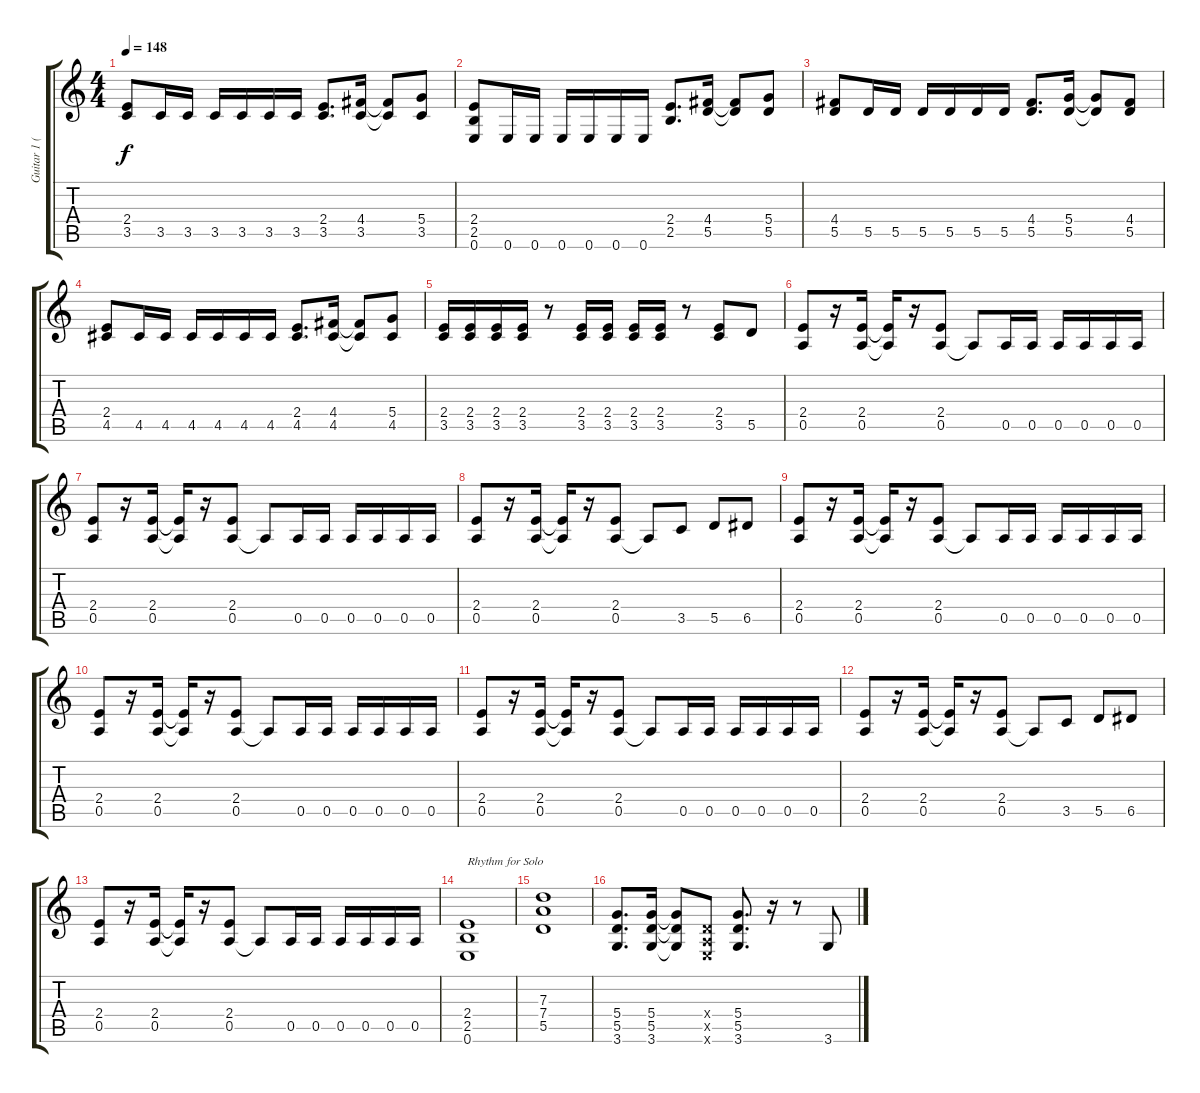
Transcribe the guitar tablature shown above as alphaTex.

\track ("Guitar 1 (Rhythm)" "Guitar 1 (") {instrument distortionguitar}
\staff {score tabs}
\tuning (E4 B3 G3 D3 A2 E2) {hide}
\ts (4 4)
\tempo 148
\clef g2
\ks c
(2.4 3.5).8{dy f} 3.5.16 3.5.16 3.5.16 3.5.16 3.5.16 3.5.16 (2.4 3.5).8{d} (4.4 3.5).16 (4.4{t} 3.5{t}).8 (5.4 3.5).8 |
(2.4 2.5 0.6).8 0.6.16 0.6.16 0.6.16 0.6.16 0.6.16 0.6.16 (2.4 2.5).8{d} (4.4 5.5).16 (4.4{t} 5.5{t}).8 (5.4 5.5).8 |
(4.4 5.5).8 5.5.16 5.5.16 5.5.16 5.5.16 5.5.16 5.5.16 (4.4 5.5).8{d} (5.4 5.5).16 (5.4{t} 5.5{t}).8 (4.4 5.5).8 |
(2.4 4.5).8 4.5.16 4.5.16 4.5.16 4.5.16 4.5.16 4.5.16 (2.4 4.5).8{d} (4.4 4.5).16 (4.4{t} 4.5{t}).8 (5.4 4.5).8 |
(2.4 3.5).16 (2.4 3.5).16 (2.4 3.5).16 (2.4 3.5).16 r.8 (2.4 3.5).16 (2.4 3.5).16 (2.4 3.5).16 (2.4 3.5).16 r.8 (2.4 3.5).8 5.5.8 |
(2.4 0.5).8 r.16 (2.4 0.5).16 (2.4{t} 0.5{t}).16 r.16 (2.4 0.5).8 0.5{t}.8 0.5.16 0.5.16 0.5.16 0.5.16 0.5.16 0.5.16 |
(2.4 0.5).8 r.16 (2.4 0.5).16 (2.4{t} 0.5{t}).16 r.16 (2.4 0.5).8 0.5{t}.8 0.5.16 0.5.16 0.5.16 0.5.16 0.5.16 0.5.16 |
(2.4 0.5).8 r.16 (2.4 0.5).16 (2.4{t} 0.5{t}).16 r.16 (2.4 0.5).8 0.5{t}.8 3.5.8 5.5.8 6.5.8 |
(2.4 0.5).8 r.16 (2.4 0.5).16 (2.4{t} 0.5{t}).16 r.16 (2.4 0.5).8 0.5{t}.8 0.5.16 0.5.16 0.5.16 0.5.16 0.5.16 0.5.16 |
(2.4 0.5).8 r.16 (2.4 0.5).16 (2.4{t} 0.5{t}).16 r.16 (2.4 0.5).8 0.5{t}.8 0.5.16 0.5.16 0.5.16 0.5.16 0.5.16 0.5.16 |
(2.4 0.5).8 r.16 (2.4 0.5).16 (2.4{t} 0.5{t}).16 r.16 (2.4 0.5).8 0.5{t}.8 0.5.16 0.5.16 0.5.16 0.5.16 0.5.16 0.5.16 |
(2.4 0.5).8 r.16 (2.4 0.5).16 (2.4{t} 0.5{t}).16 r.16 (2.4 0.5).8 0.5{t}.8 3.5.8 5.5.8 6.5.8 |
(2.4 0.5).8 r.16 (2.4 0.5).16 (2.4{t} 0.5{t}).16 r.16 (2.4 0.5).8 0.5{t}.8 0.5.16 0.5.16 0.5.16 0.5.16 0.5.16 0.5.16 |
(2.4 2.5 0.6).1{txt "Rhythm for Solo"} |
(7.3 7.4 5.5).1 |
(5.4 5.5 3.6).8{d} (5.4 5.5 3.6).16 (5.4{t} 5.5{t} 3.6{t}).8 (0.4{x} 0.5{x} 0.6{x}).8 (5.4 5.5 3.6).8{d} r.16 r.8 3.6.8
